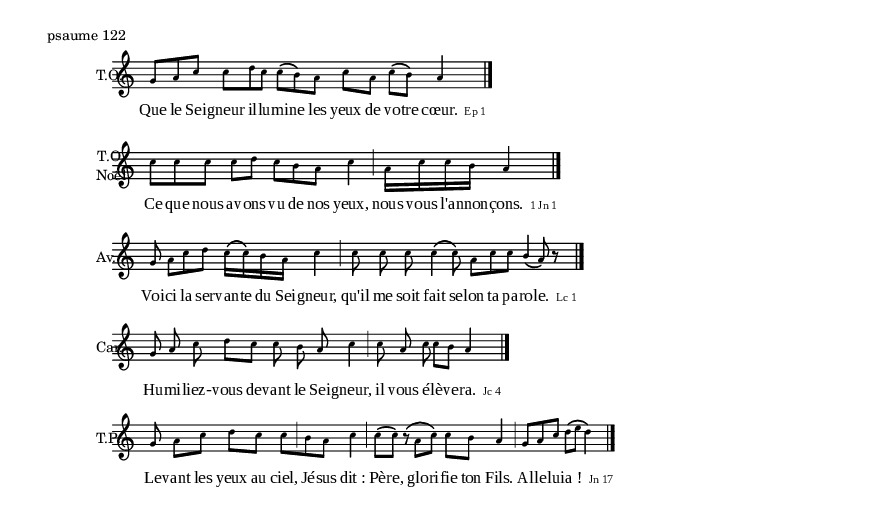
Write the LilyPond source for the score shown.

\version "2.12.0"
 \include "definitions.ly"
 \markup {psaume  122}


\relative c'' { 
	\new Staff {
		\cadenzaOn
		
		\set Staff.instrumentName = \markup{ \center-column { T.O. } }
		\times 2/3 { g8[ a c] }
		\times 2/3 { c8[ d c] }
		\times 2/3 { c8[\( b\) a] }
		c8[ a]  c8[\( b\)]
		a4
		
		
		\endBar
	}
	\addlyrics {
		Que le Sei -- gneur il -- lu -- mi -- ne les yeux de vo -- tre cœur.
		\markup { \citation #"Ep 1" } }
}

\relative c'' { 
	\new Staff {
		\cadenzaOn
		
		\set Staff.instrumentName = \markup{ \center-column { T.O. Noël } }
		\times 2/3 { c8[ c c] }
		c8[ d]
		\times 2/3 { c8[ b a] }
		c4 \cesure	
		a16[ c c b] a4

		\endBar
	}
	\addlyrics {
		Ce que nous av -- ons vu de nos yeux, nous vous l'a -- nnon -- çons.
		\markup { \citation #"1 Jn 1" } }
}


\relative c'' { 
	\new Staff {
		\cadenzaOn
		
		\set Staff.instrumentName = \markup{ \center-column { Av. } }
		g8
		\times 2/3 { a[ c d] }
		c16[\( c\) b a]
		c4
		\cesure
		\times 2/3 { c8 c c }
		\times 2/3 { c4\( c8\) }
		\times 2/3 { a[ c c] }
		\stemUp b4\( a8\) r
		\endBar
	}
	\addlyrics {
		Voi -- ci la ser -- van -- te du Sei -- gneur, qu'il me soit fait se -- lon ta pa -- ro -- le.
		\markup { \citation #"Lc 1" } }
}


\relative c'' { 
	\new Staff {
		\cadenzaOn
		
		\set Staff.instrumentName = \markup{ \center-column { Car. } }
		\times 2/3 { g8 a c}
		d[ c]
		\times 2/3 { c b a }
		c4
		\cesure
		\times 2/3 { c8 a c }
		c[ b]
		a4
		
		
		
		\endBar
	}
	\addlyrics {
		Hu -- mi -- liez- -- vous de -- vant le Sei -- gneur, il vous é -- lè -- ve -- ra.
		\markup { \citation #"Jc 4" } }
}




\relative c'' { 
	\new Staff {
		\cadenzaOn
		
		\set Staff.instrumentName = \markup{ \center-column { T.P. } }
		g8
		a8[ c]  d8[ c]
		\times 2/3 { c8[\cesure b a] }
		c4 \cesure
		c8[\( c\)]
		\times 2/3 { r8\( a[ c]\) } c8[ b] a4
		\cesure
		\times 2/3 {g8[ a c]} d[\( e] d4\) 
		\endBar
	}
	\addlyrics {
		Le -- vant les yeux au ciel, Jé -- sus "dit :" Pè -- re, glo -- ri -- fie ton Fils. Al -- le -- lui -- "a !" _ _
		\markup { \citation #"Jn 17" } }
}
